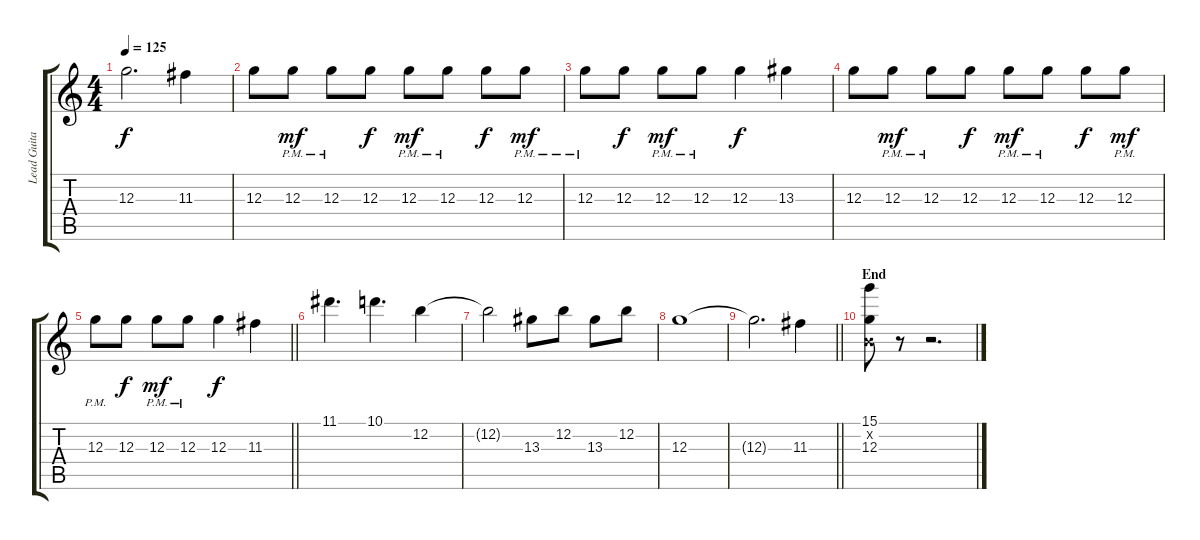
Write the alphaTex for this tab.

\track ("Lead Guitar" "Lead Guita") {instrument overdrivenguitar}
\staff {score tabs}
\tuning (E4 B3 G3 D3 A2 E2) {hide}
\ts (4 4)
\tempo 125
\clef g2
\ks c
12.3{t}.2{d dy f} 11.3.4 |
12.3.8 12.3{pm}.8{dy mf} 12.3{pm}.8 12.3.8{dy f} 12.3{pm}.8{dy mf} 12.3{pm}.8 12.3.8{dy f} 12.3{pm}.8{dy mf} |
12.3{pm}.8 12.3.8{dy f} 12.3{pm}.8{dy mf} 12.3{pm}.8 12.3.4{dy f} 13.3.4 |
12.3.8 12.3{pm}.8{dy mf} 12.3{pm}.8 12.3.8{dy f} 12.3{pm}.8{dy mf} 12.3{pm}.8 12.3.8{dy f} 12.3{pm}.8{dy mf} |
\barLineRight lightlight
12.3{pm}.8 12.3.8{dy f} 12.3{pm}.8{dy mf} 12.3{pm}.8 12.3.4{dy f} 11.3.4 |
11.1.4{d} 10.1.4{d} 12.2.4 |
12.2{t}.2 13.3.8 12.2.8 13.3.8 12.2.8 |
12.3.1 |
\barLineRight lightlight
12.3{t}.2{d} 11.3.4 |
\section ("" "End")
(15.1 0.2{x} 12.3).8 r.8 r.2{d}
